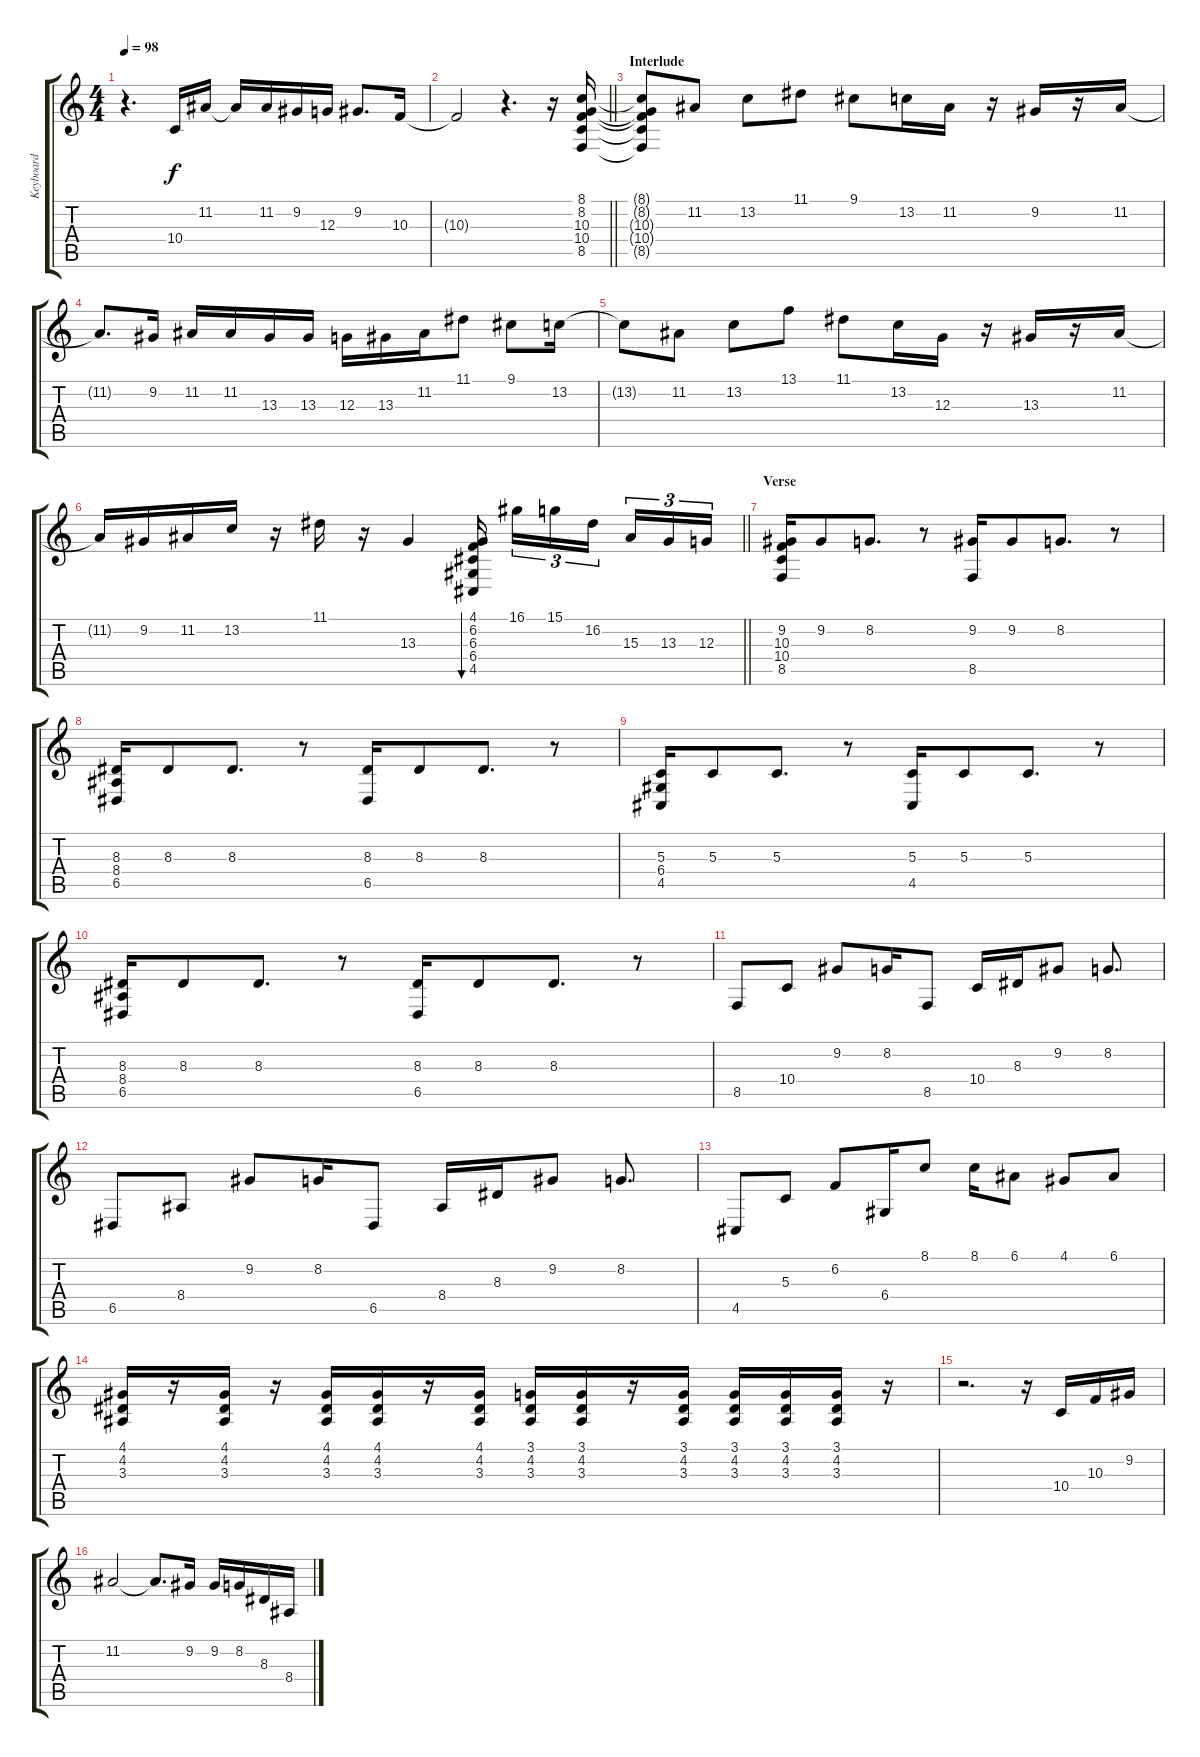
\track ("Keyboard" "Keyboard") {instrument acousticgrandpiano}
\staff {score tabs}
\tuning (E4 B3 G3 D3 A2 E2) {hide}
\ts (4 4)
\tempo 98
\clef g2
\ks c
r.4{d dy f} 10.4.16 11.2.16 11.2{t}.16 11.2.16 9.2.16 12.3.16 9.2.8{d} 10.3.16 |
\barLineRight lightlight
10.3{t}.2 r.4{d} r.16 (8.1 8.2 10.3 10.4 8.5).16 |
\section ("" "Interlude")
(8.1{t} 8.2{t} 10.3{t} 10.4{t} 8.5{t}).8 11.2.8 13.2.8 11.1.8 9.1.8 13.2.16 11.2.16 r.16 9.2.16 r.16 11.2.16 |
11.2{t}.8{d} 9.2.16 11.2.16 11.2.16 13.3.16 13.3.16 12.3.16 13.3.16 11.2.16 11.1.8 9.1.8 13.2.16 |
13.2{t}.8 11.2.8 13.2.8 13.1.8 11.1.8 13.2.16 12.3.16 r.16 13.3.16 r.16 11.2.16 |
\barLineRight lightlight
11.2{t}.16 9.2.16 11.2.16 13.2.16 r.16 11.1.16 r.16 13.3.4 (4.1 6.2 6.3 6.4 4.5).16{bu 60} 16.1.16{tu (3 2)} 15.1.16{tu (3 2)} 16.2.16{tu (3 2) beam splitsecondary} 15.3.16{tu (3 2)} 13.3.16{tu (3 2)} 12.3.16{tu (3 2)} |
\section ("" "Verse")
(9.2 10.3 10.4 8.5).16 9.2.8 8.2.8{d} r.8 (9.2 8.5).16 9.2.8 8.2.8{d} r.8 |
(8.3 8.4 6.5).16 8.3.8 8.3.8{d} r.8 (8.3 6.5).16 8.3.8 8.3.8{d} r.8 |
(5.3 6.4 4.5).16 5.3.8 5.3.8{d} r.8 (5.3 4.5).16 5.3.8 5.3.8{d} r.8 |
(8.3 8.4 6.5).16 8.3.8 8.3.8{d} r.8 (8.3 6.5).16 8.3.8 8.3.8{d} r.8 |
8.5.8 10.4.8 9.2.8 8.2.16 8.5.8 10.4.16 8.3.16 9.2.8 8.2.8{d} |
6.5.8 8.4.8 9.2.8 8.2.16 6.5.8 8.4.16 8.3.16 9.2.8 8.2.8{d} |
4.5.8 5.3.8 6.2.8 6.4.16 8.1.8 8.1.16 6.1.8 4.1.8 6.1.8 |
(4.1 4.2 3.3).16 r.16 (4.1 4.2 3.3).16 r.16 (4.1 4.2 3.3).16 (4.1 4.2 3.3).16 r.16 (4.1 4.2 3.3).16 (3.1 4.2 3.3).16 (3.1 4.2 3.3).16 r.16 (3.1 4.2 3.3).16 (3.1 4.2 3.3).16 (3.1 4.2 3.3).16 (3.1 4.2 3.3).16 r.16 |
r.2{d} r.16 10.4.16 10.3.16 9.2.16 |
11.2.2 11.2{t}.8{d} 9.2.16 9.2.16 8.2.16 8.3.16 8.4.16
